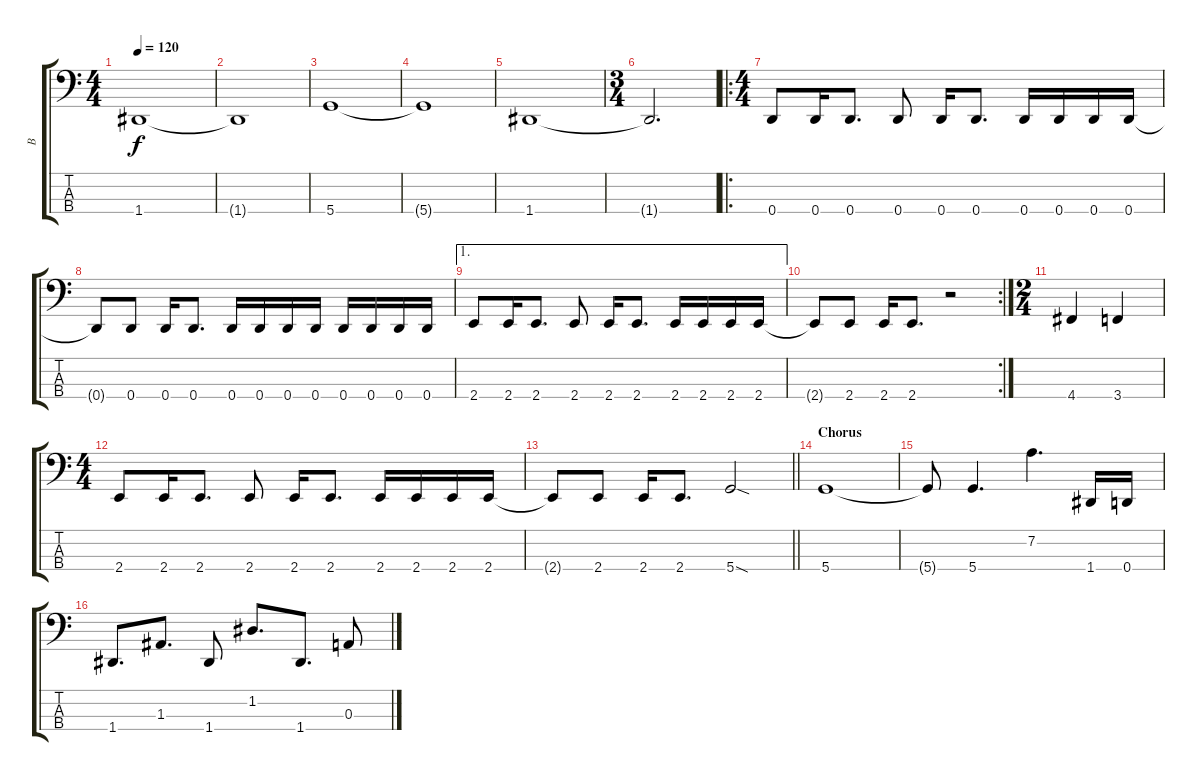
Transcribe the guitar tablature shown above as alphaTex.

\track ("B" "B") {instrument electricbassfinger}
\staff {score tabs}
\tuning (G2 D2 A1 D1) {hide}
\ts (4 4)
\tempo 120
\clef f4
\ks c
1.4.1{dy f} |
1.4{t}.1 |
5.4.1 |
5.4{t}.1 |
1.4.1 |
\ts (3 4)
1.4{t}.2{d} |
\ro
\ts (4 4)
0.4.8 0.4.16 0.4.8{d} 0.4.8 0.4.16 0.4.8{d} 0.4.16 0.4.16 0.4.16 0.4.16 |
0.4{t}.8 0.4.8 0.4.16 0.4.8{d} 0.4.16 0.4.16 0.4.16 0.4.16 0.4.16 0.4.16 0.4.16 0.4.16 |
\ae 1
2.4.8 2.4.16 2.4.8{d} 2.4.8 2.4.16 2.4.8{d} 2.4.16 2.4.16 2.4.16 2.4.16 |
\rc 2
2.4{t}.8 2.4.8 2.4.16 2.4.8{d} r.2 |
\ts (2 4)
4.4.4 3.4.4 |
\ts (4 4)
2.4.8 2.4.16 2.4.8{d} 2.4.8 2.4.16 2.4.8{d} 2.4.16 2.4.16 2.4.16 2.4.16 |
\barLineRight lightlight
2.4{t}.8 2.4.8 2.4.16 2.4.8{d} 5.4{sod}.2 |
\section ("" "Chorus")
5.4.1 |
5.4{t}.8 5.4.4{d} 7.2.4{d} 1.4.16 0.4.16 |
1.4.8{d} 1.3.8{d} 1.4.8 1.2.8{d} 1.4.8{d} 0.3.8
